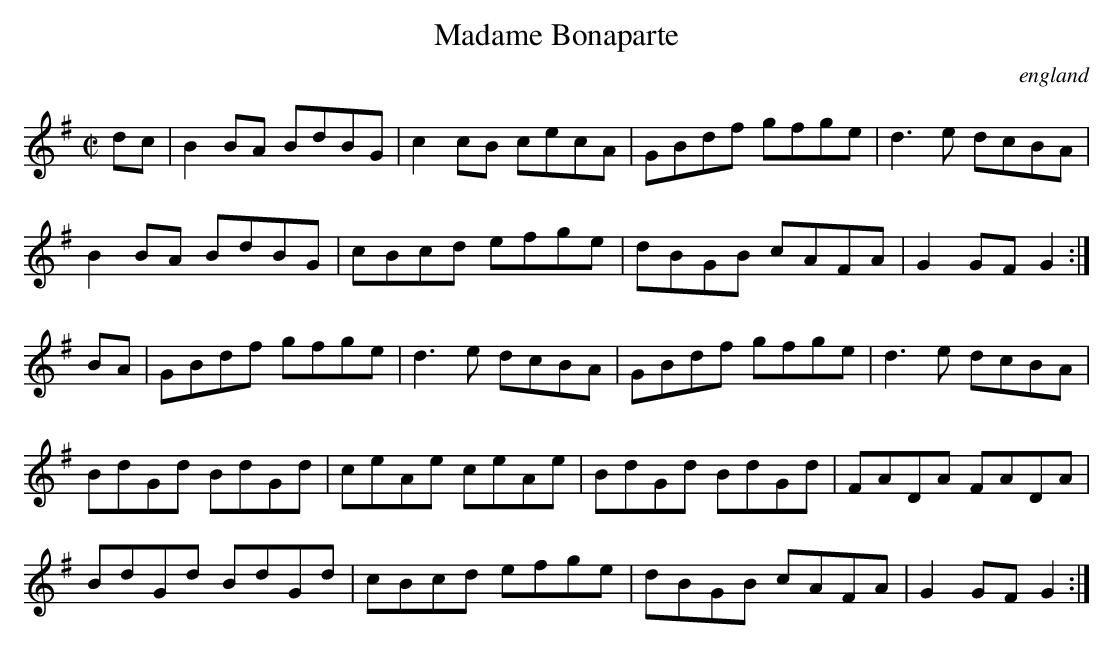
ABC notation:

X:1
T:Madame Bonaparte
O:england
M:C|
L:1/8
K:G Major
dc|B2BA BdBG|c2cB cecA|GBdf gfge|d3e dcBA|
B2BA BdBG|cBcd efge|dBGB cAFA|G2GF G2:|
BA|GBdf gfge|d3e dcBA|GBdf gfge|d3e dcBA|
BdGd BdGd|ceAe ceAe|BdGd BdGd|FADA FADA|
BdGd BdGd|cBcd efge|dBGB cAFA|G2GF G2:|
